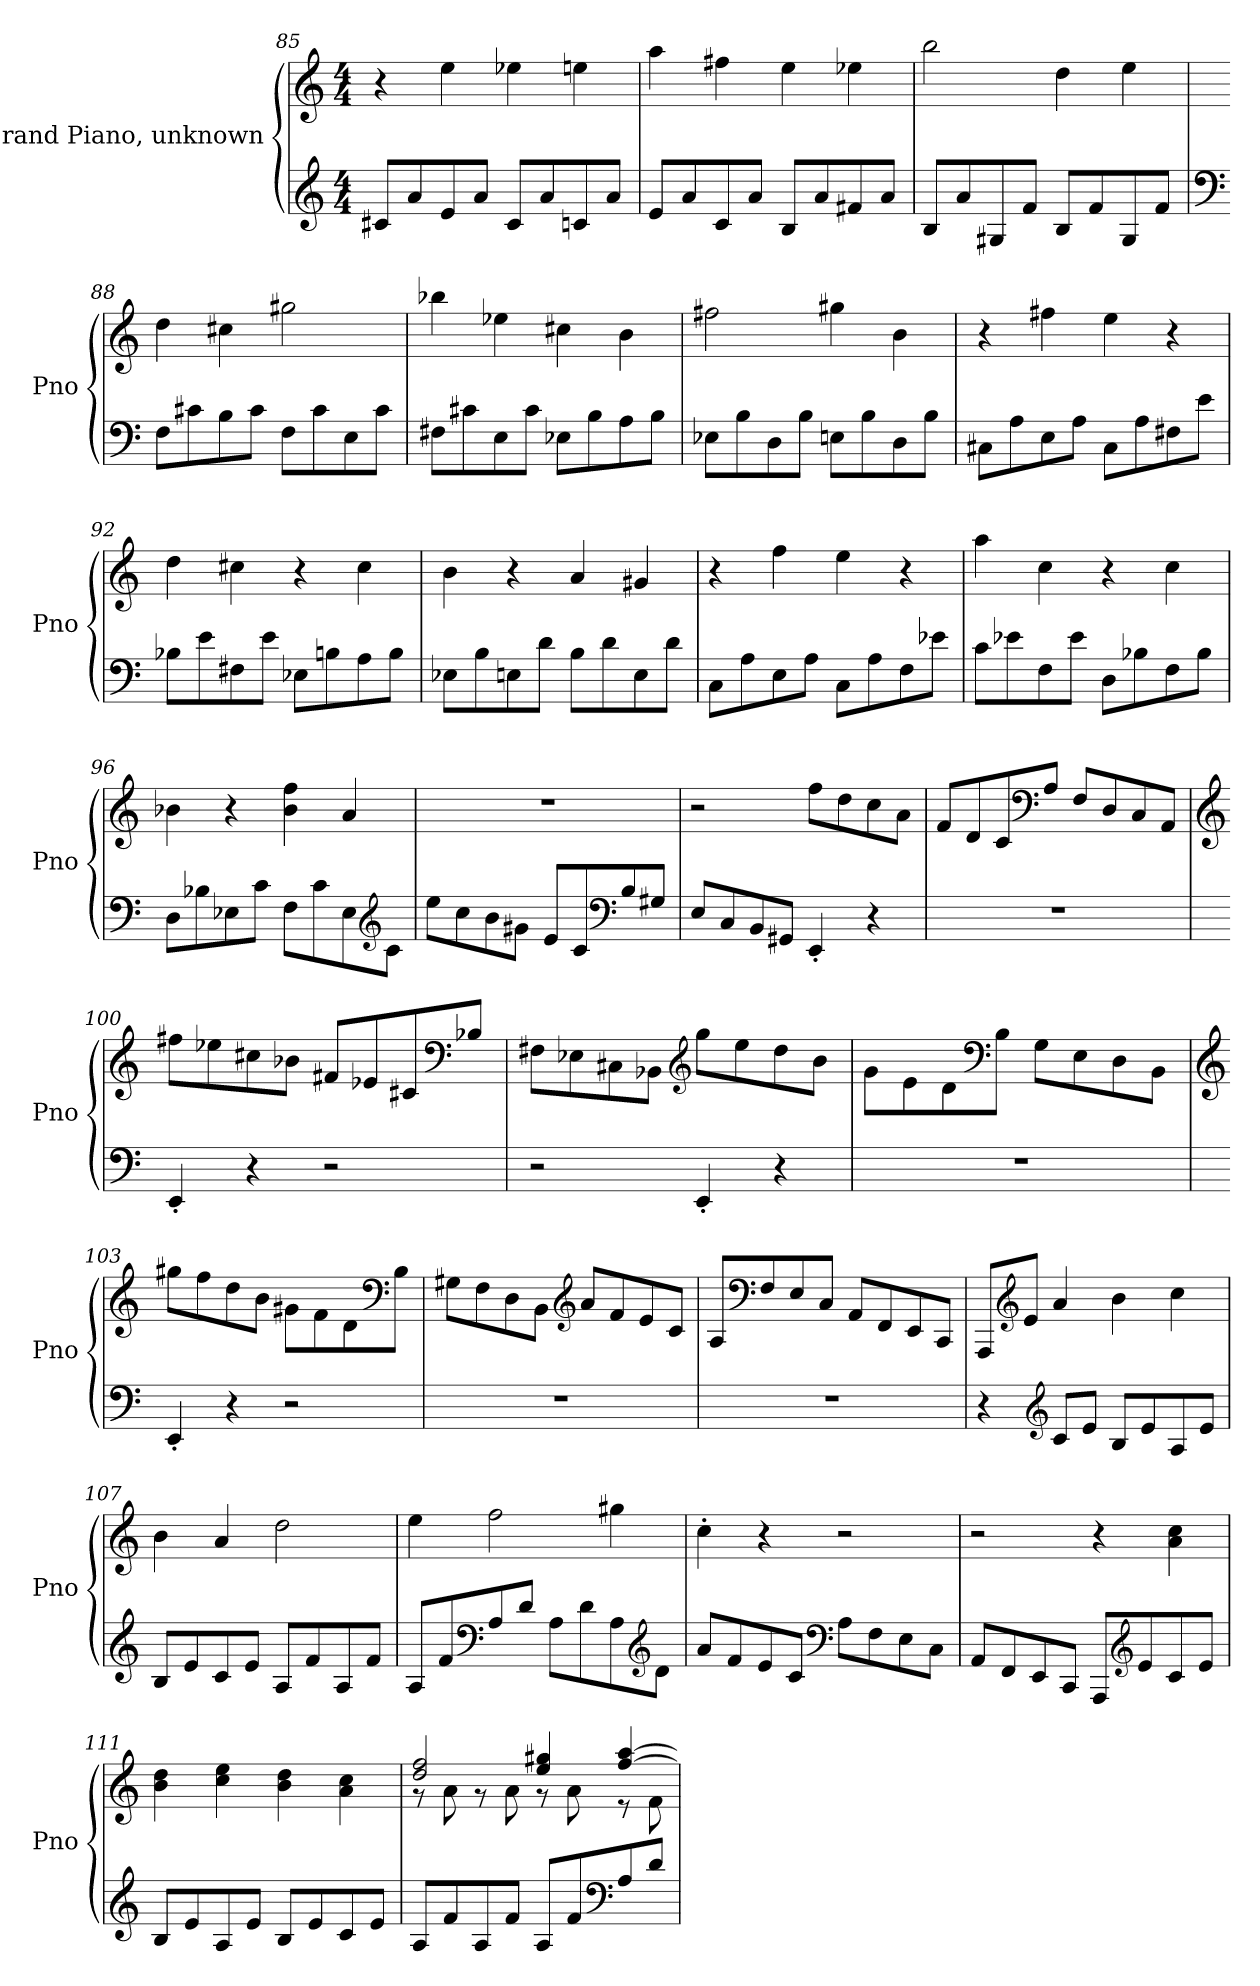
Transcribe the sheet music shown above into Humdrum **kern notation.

**kern	**kern
*part1	*part1
*staff2	*staff1
*I"Grand Piano, unknown	*
*I'Pno	*
*clefG2	*clefG2
*k[]	*k[]
*M4/4	*M4/4
=85	=85
8c#X/L	4r
8a/	.
8e/	4ee\
8a/J	.
8c#/L	4ee-X\
8a/	.
8cn/	4een\
8a/J	.
!!LO:LB:g=z
=86	=86
8e/L	4aa\
8a/	.
8c/	4ff#X\
8a/J	.
8B/L	4ee\
8a/	.
8f#X/	4ee-X\
8a/J	.
=87	=87
8B/L	2bb\
8a/	.
8G#X/	.
8f/J	.
8B/L	4dd\
8f/	.
8G#/	4ee\
8f/J	.
=88	=88
*clefF4	*
8F\L	4dd\
8c#X\	.
8B\	4cc#X\
8c#\J	.
8F\L	2gg#X\
8c#\	.
8E\	.
8c#\J	.
=89	=89
8F#X\L	4bb-X\
8c#X\	.
8E\	4ee-X\
8c#\J	.
8E-X\L	4cc#X\
8B\	.
8A\	4b\
8B\J	.
!!LO:LB:g=z
=90	=90
8E-X\L	2ff#X\
8B\	.
8D\	.
8B\J	.
8En\L	4gg#X\
8B\	.
8D\	4b\
8B\J	.
=91	=91
8C#X\L	4r
8A\	.
8E\	4ff#X\
8A\J	.
8C#\L	4ee\
8A\	.
8F#X\	4r
8e\J	.
=92	=92
8B-X\L	4dd\
8e\	.
8F#X\	4cc#X\
8e\J	.
8E-X\L	4r
8Bn\	.
8A\	4cc#\
8B\J	.
=93	=93
8E-X\L	4b\
8B\	.
8En\	4r
8d\J	.
8B\L	4a/
8d\	.
8E\	4g#X/
8d\J	.
!!LO:LB:g=z
=94	=94
8C\L	4r
8A\	.
8E\	4ff\
8A\J	.
8C\L	4ee\
8A\	.
8F\	4r
8e-X\J	.
=95	=95
8c\L	4aa\
8e-X\	.
8F\	4cc\
8e-\J	.
8D\L	4r
8B-X\	.
8F\	4cc\
8B-\J	.
=96	=96
8D\L	4b-X\
8B-X\	.
8E-X\	4r
8c\J	.
8F\L	4b-\ 4ff\
8c\	.
8E-\	4a/
*clefG2	*
8c\J	.
=97	=97
8ee\L	1r
8cc\	.
8b\	.
8g#X\J	.
8e/L	.
8c/	.
*clefF4	*
8B/	.
8G#X/J	.
!!LO:LB:g=z
=98	=98
8E/L	2r
8C/	.
8BB/	.
8GG#X/J	.
4EE'/	8ff\L
.	8dd\
4r	8cc\
.	8a\J
=99	=99
1r	8f/L
.	8d/
.	8c/
*	*clefF4
.	8A/J
.	8F/L
.	8D/
.	8C/
.	8AA/J
=100	=100
*	*clefG2
4EE'/	8ff#X\L
.	8ee-X\
4r	8cc#X\
.	8b-X\J
2r	8f#X/L
.	8e-X/
.	8c#X/
*	*clefF4
.	8B-X/J
!!LO:PB:g=z
=101	=101
2r	8F#X\L
.	8E-X\
.	8C#X\
.	8BB-X\J
*	*clefG2
4EE'/	8gg\L
.	8ee\
4r	8dd\
.	8b\J
=102	=102
1r	8g\L
.	8e\
.	8d\
*	*clefF4
.	8B\J
.	8G\L
.	8E\
.	8D\
.	8BB\J
=103	=103
*	*clefG2
4EE'/	8gg#X\L
.	8ff\
4r	8dd\
.	8b\J
2r	8g#X\L
.	8f\
.	8d\
*	*clefF4
.	8B\J
=104	=104
1r	8G#X\L
.	8F\
.	8D\
.	8BB\J
*	*clefG2
.	8a/L
.	8f/
.	8e/
.	8c/J
!!LO:LB:g=z
=105	=105
1r	8A/L
*	*clefF4
.	8F/
.	8E/
.	8C/J
.	8AA/L
.	8FF/
.	8EE/
.	8CC/J
=106	=106
4r	8AAA/L
*	*clefG2
.	8e/J
*clefG2	*
8c/L	4a/
8e/J	.
8B/L	4b\
8e/	.
8A/	4cc\
8e/J	.
=107	=107
8B/L	4b\
8e/	.
8c/	4a/
8e/J	.
8A/L	2dd\
8f/	.
8A/	.
8f/J	.
=108	=108
8A/L	4ee\
8f/	.
*clefF4	*
8A/	2ff\
8d/J	.
8A\L	.
8d\	.
8A\	4gg#X\
*clefG2	*
8d\J	.
!!LO:LB:g=z
=109	=109
8a/L	4cc'\
8f/	.
8e/	4r
8c/J	.
*clefF4	*
8A\L	2r
8F\	.
8E\	.
8C\J	.
=110	=110
8AA/L	2r
8FF/	.
8EE/	.
8CC/J	.
8AAA/L	4r
*clefG2	*
8e/	.
8c/	4a\ 4cc\
8e/J	.
=111	=111
8B/L	4b\ 4dd\
8e/	.
8A/	4cc\ 4ee\
8e/J	.
8B/L	4b\ 4dd\
8e/	.
8c/	4a\ 4cc\
8e/J	.
=112	=112
*	*^
8A/L	2dd/ 2ff/	8r
8f/	.	8a\
8A/	.	8r
8f/J	.	8a\
8A/L	4ee/ 4gg#X/	8r
8f/	.	8a\
*clefF4	*	*
8A/	[4ff/ [4aa/	8r
8d/J	.	8f\
*	*v	*v
=	=
*-	*-
